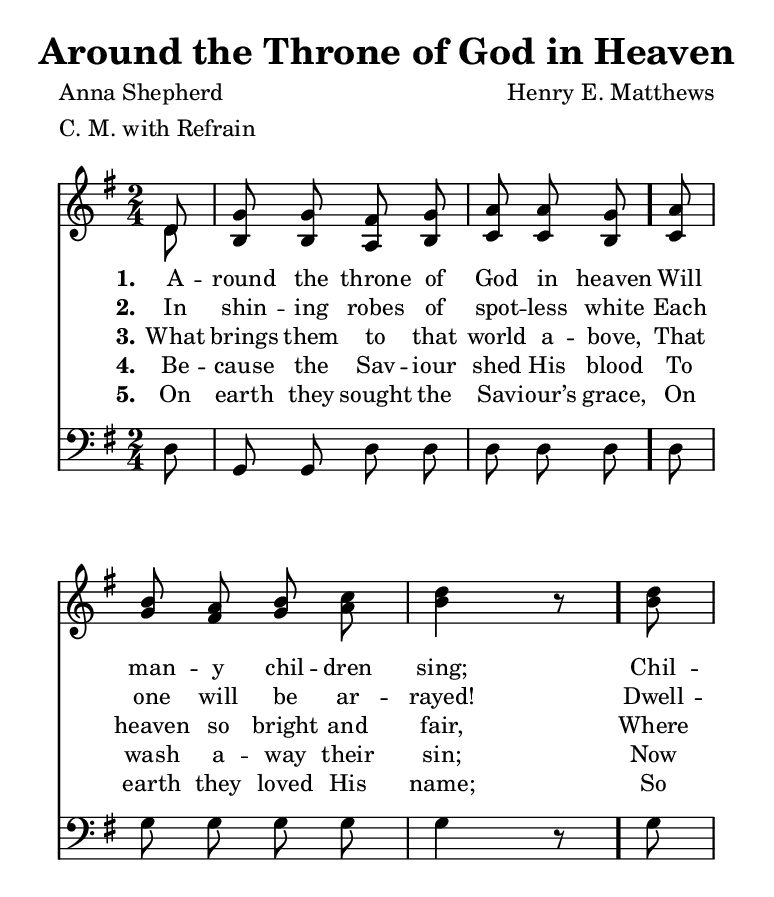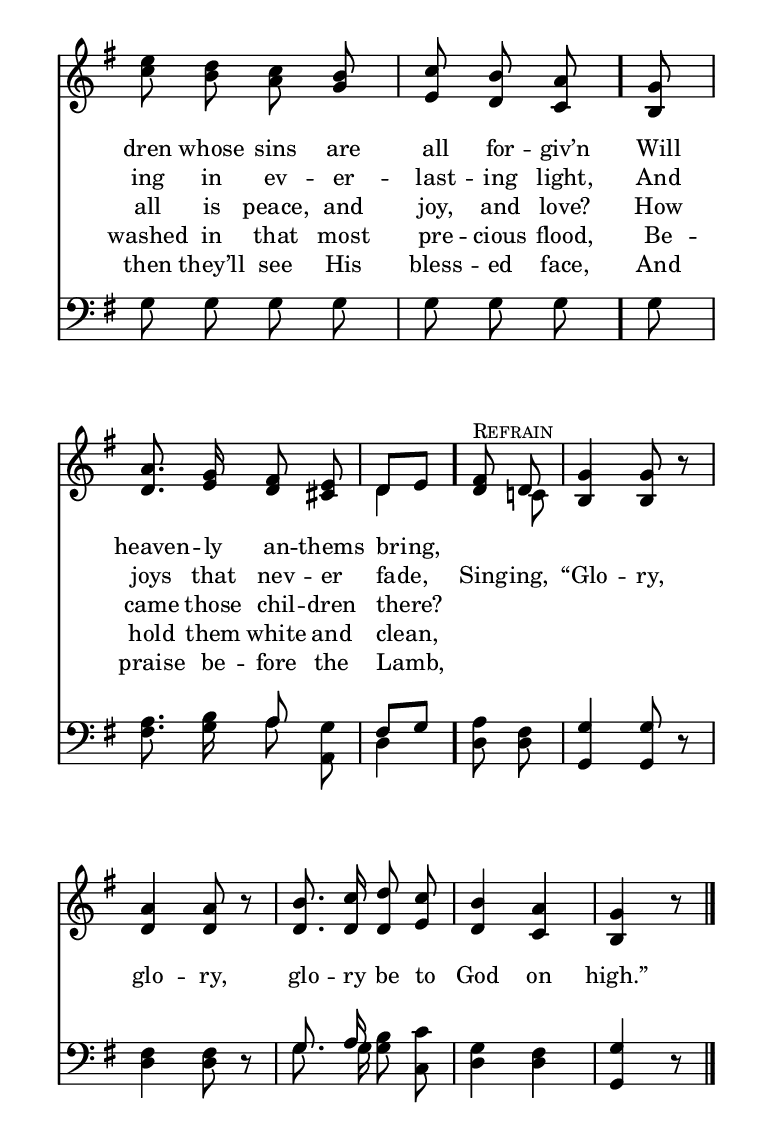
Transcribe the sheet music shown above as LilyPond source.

\include "common/global.ily"
\paper {
  \include "common/paper.ily"
  ragged-bottom = ##t
  system-system-spacing.padding = 8
}

\header{
  %children
  hymnnumber = "294"
  title = "Around the Throne of God in Heaven"
  tunename = ""
  meter = "C. M. with Refrain"
  poet = "Anna Shepherd"
  composer = "Henry E. Matthews"
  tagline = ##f
}

global = {
  \include "common/overrides.ily"
  \override Staff.TimeSignature.style = #'numbered
  \time 2/4
  \override Score.MetronomeMark.transparent = ##t % hide all fermata changes too
  \tempo 8=130
  \key g \major
  \partial 8
  \autoBeamOff
}

notesSoprano = {
\global
\relative c' {

  d8 | g g fis g | a a g
  a8 | b a b c | d4 r8 \eogbreak
  d8 | e d c b | c b a
  g8 | a8. g16 fis8 e | d8[ e] \eogbreak

  << s^\markup { \small \caps "Refrain" }
  { fis8 d | g4 g8 r | a4 a8 r } >>
  b8. c16 d8 c | b4 a | g r8

  \bar "|."

}
}

notesAlto = {
\global
\relative e' {

  d8 | b b a b | c c b
  c8 | g' fis g a | b4 r8
  b8 | c b a g | e d c
  b8 | d8. e16 d8 cis8 | d4

  d8 c! | b4 b8 r | d4 d8 r
  d8. d16 d8 e | d4 c | b r8

}
}

notesTenor = {
\global
\relative a {

  r8 | R1*1/2 | r4.
  r8 | R1*1/2 | r4.
  r8 | R1*1/2 | r4.
  r8 | a8. b16 a8 g | fis8[ g]

  a8 fis | g4 g8 r | fis4 fis8 r
  g8. a16 b8 c | g4 fis | g4 r8

}
}

notesBass = {
\global
\relative f {

  d8 | g, g d' d | d d d
  d8 | g g g g | g4 r8
  g8 | g g g g | g g g
  g8 | fis8. g16 a8 a, | d4

  d8 d | g,4 g8 r | d'4 d8 r
  g8. g16 g8 c, | d4 d | g,4 r8

}
}

Refrain = \lyricmode {

Sing -- ing, “Glo -- ry, glo -- ry, glo -- ry be to God on high.” \bar "."

}

wordsA = \lyricmode {
\set stanza = "1."

A -- round the throne of God in heaven \bar "."
Will man -- y chil -- dren sing; \bar "."
Chil -- dren whose sins are all for -- giv’n \bar "."
Will heaven -- ly an -- thems bring, \bar "."

}

wordsB = \lyricmode {
\set stanza = "2."

In shin -- ing robes of spot -- less white
Each one will be ar -- rayed!
Dwell -- ing in ev -- er -- last -- ing light,
And joys that nev -- er fade,

\Refrain

}

wordsC = \lyricmode {
\set stanza = "3."

What brings them to that world a -- bove,
That heaven so bright and fair,
Where all is peace, and joy, and love?
How came those chil -- dren there?

}

wordsD = \lyricmode {
\set stanza = "4."

Be -- cause the Sav -- iour shed His blood
To wash a -- way their sin;
Now washed in that most pre -- cious flood,
Be -- hold them white and clean,

}

wordsE = \lyricmode {
\set stanza = "5."

On earth they sought the Sav -- iour’s grace,
On earth they loved His name;
So then they’ll see His bless -- ed face,
And praise be -- fore the Lamb,

}

\score {
  \context ChoirStaff <<
    \context Staff = upper <<
      \set Staff.autoBeaming = ##f
      \set ChoirStaff.systemStartDelimiter = #'SystemStartBar
      \set ChoirStaff.printPartCombineTexts = ##f
      \partcombine #'(2 . 9) \notesSoprano \notesAlto
      \context NullVoice = sopranos { \voiceOne << \notesSoprano >> }
      \context NullVoice = altos { \voiceTwo << \notesAlto >> }
      \context Lyrics = one   \lyricsto sopranos \wordsA
      \context Lyrics = two   \lyricsto sopranos \wordsB
      \context Lyrics = three \lyricsto sopranos \wordsC
      \context Lyrics = four  \lyricsto sopranos \wordsD
      \context Lyrics = five  \lyricsto sopranos \wordsE
    >>
    \context Staff = men <<
      \set Staff.autoBeaming = ##f
      \clef bass
      \set ChoirStaff.printPartCombineTexts = ##f
      \partcombine #'(2 . 9) \notesTenor \notesBass
      \context NullVoice = tenors { \voiceOne << \notesTenor >> }
      \context NullVoice = basses { \voiceTwo << \notesBass >> }
    >>
  >>
  \layout {
    \include "common/layout.ily"
  }
  \midi{
    \include "common/midi.ily"
  }
}

\version "2.19.49"  % necessary for upgrading to future LilyPond versions.

% vi:set et ts=2 sw=2 ai nocindent syntax=lilypond:
